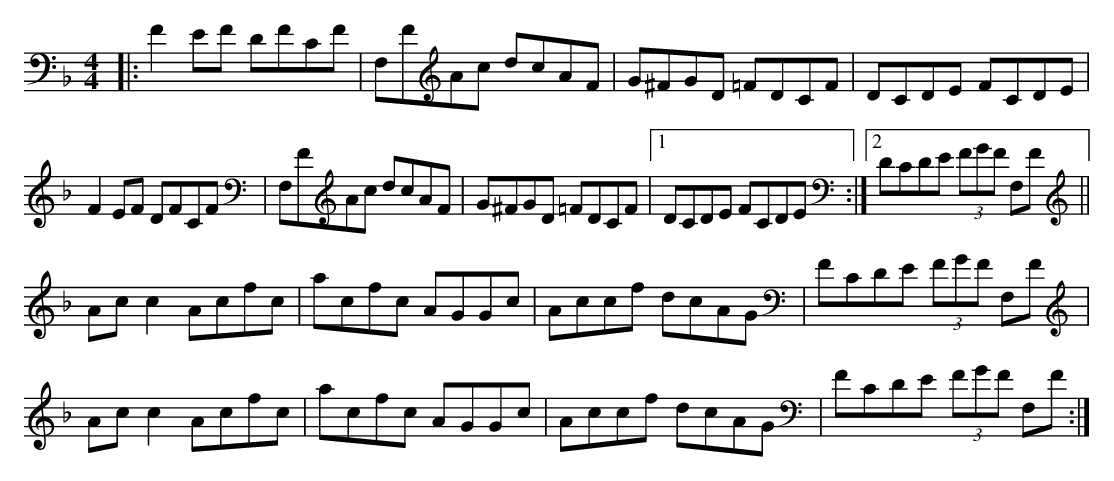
X:1
M:4/4
K:F
|:F2EF DFCF|F,FAc dcAF|G^FGD =FDCF|DCDE FCDE|
F2EF DFCF|F,FAc dcAF|G^FGD =FDCF|1 DCDE FCDE:|2 DCDE (3FGF F,F||
Acc2 Acfc|acfc AGGc|Accf dcAG|FCDE (3FGF F,F|
Acc2 Acfc|acfc AGGc|Accf dcAG|FCDE (3FGF F,F:|
